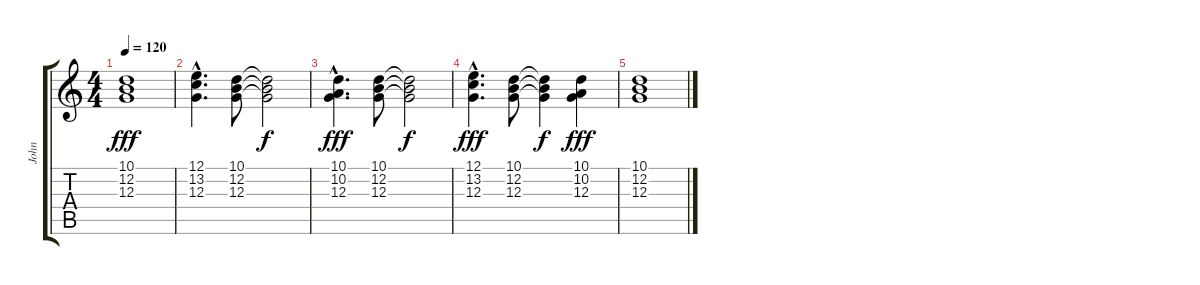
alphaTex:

\track ("John" "John") {instrument rockorgan}
\staff {score tabs}
\tuning (E4 B3 G3 D3 A2 E2) {hide}
\ts (4 4)
\tempo 120
\clef g2
\ks c
(10.1 12.2 12.3).1{dy fff} |
(12.1{hac} 13.2{hac} 12.3{hac}).4{d} (10.1 12.2 12.3).8 (10.1{t} 12.2{t} 12.3{t}).2{dy f} |
(10.1{hac} 10.2{hac} 12.3{hac}).4{d dy fff} (10.1 12.2 12.3).8 (10.1{t} 12.2{t} 12.3{t}).2{dy f} |
(12.1{hac} 13.2{hac} 12.3{hac}).4{d dy fff} (10.1 12.2 12.3).8 (10.1{t} 12.2{t} 12.3{t}).4{dy f} (10.1 10.2 12.3).4{dy fff} |
(10.1 12.2 12.3).1
